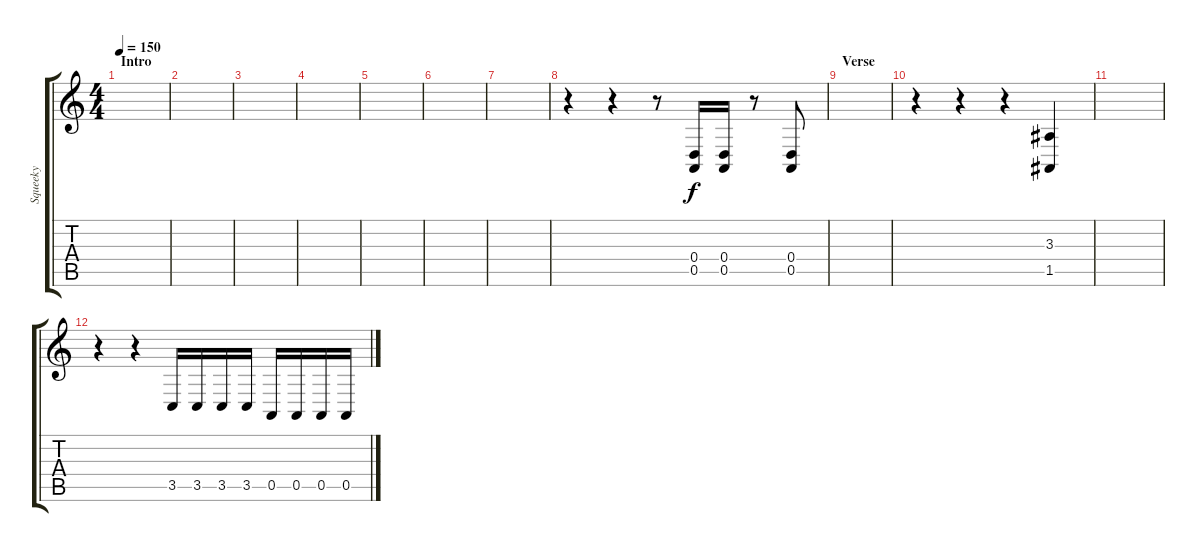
\track ("Squeeky" "Squeeky") {instrument melodictom}
\staff {score tabs}
\tuning (E4 B3 G3 D3 A2 E2) {hide}
\ts (4 4)
\section ("" "Intro")
\tempo 150
\clef g2
\ks c
|
|
|
|
|
|
|
r.4 r.4 r.8 (0.4 0.5).16 (0.4 0.5).16 r.8 (0.4 0.5).8 |
\section ("" "Verse")
|
r.4 r.4 r.4 (3.3 1.5).4 |
|
r.4 r.4 3.5.16 3.5.16 3.5.16 3.5.16 0.5.16 0.5.16 0.5.16 0.5.16
